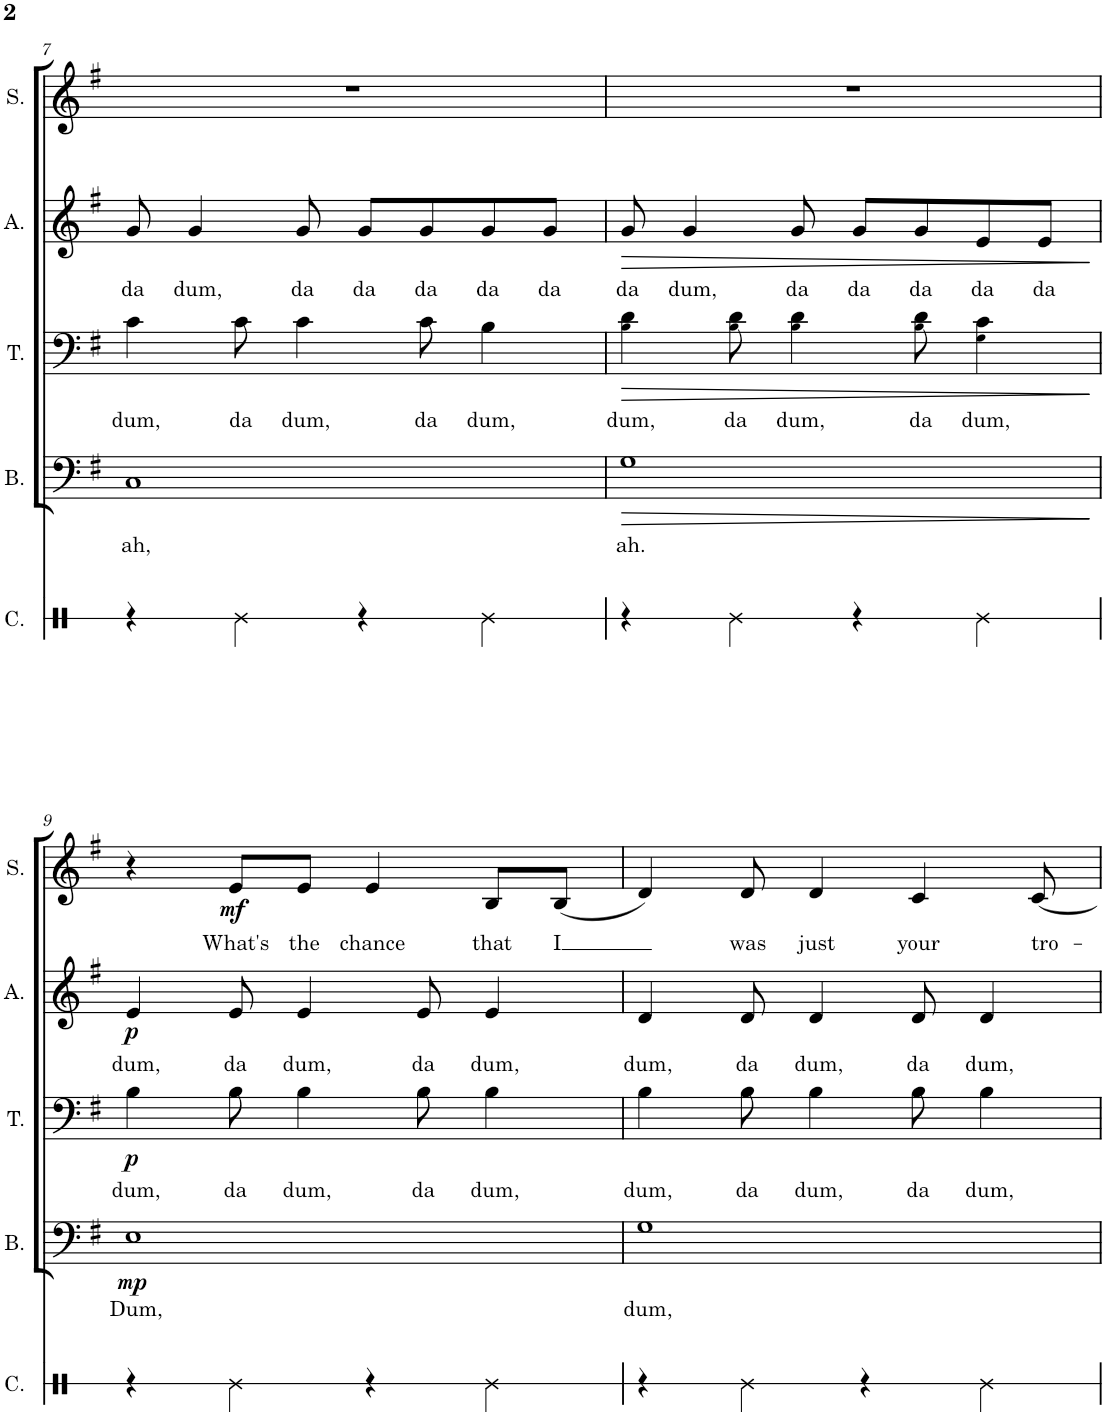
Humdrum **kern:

**kern	**kern	**text	**dynam	**kern	**text	**dynam	**kern	**text	**dynam	**kern	**text	**dynam
*part5	*part4	*part4	*part4	*part3	*part3	*part3	*part2	*part2	*part2	*part1	*part1	*part1
*staff5	*staff4	*staff4	*staff4	*staff3	*staff3	*staff3	*staff2	*staff2	*staff2	*staff1	*staff1	*staff1
*I"Claps	*I"Bass	*	*	*I"Tenor	*	*	*I"Alto	*	*	*I"Soprano	*	*
*I'C.	*I'B.	*	*	*I'T.	*	*	*I'A.	*	*	*I'S.	*	*
!!LO:PB:g=z
*clefX	*clefF4	*	*	*clefF4	*	*	*clefG2	*	*	*clefG2	*	*
*k[]	*k[f#]	*	*	*k[f#]	*	*	*k[f#]	*	*	*k[f#]	*	*
*M4/4	*M4/4	*	*	*M4/4	*	*	*M4/4	*	*	*M4/4	*	*
=7	=7	=7	=7	=7	=7	=7	=7	=7	=7	=7	=7	=7
!	!	!LO:LY:b	!	!	!LO:LY:b	!	!	!LO:LY:b	!	!	!	!
4r	1C	ah,	.	4c\	dum,	.	8g/	da	.	1r	.	.
!	!	!	!	!	!	!	!	!LO:LY:b	!	!	!	!
.	.	.	.	.	.	.	4g/	dum,	.	.	.	.
!	!	!	!	!	!LO:LY:b	!	!	!	!	!	!	!
4Re\	.	.	.	8c\	da	.	.	.	.	.	.	.
!	!	!	!	!	!LO:LY:b	!	!	!LO:LY:b	!	!	!	!
.	.	.	.	4c\	dum,	.	8g/	da	.	.	.	.
!	!	!	!	!	!	!	!	!LO:LY:b	!	!	!	!
4r	.	.	.	.	.	.	8g/L	da	.	.	.	.
!	!	!	!	!	!LO:LY:b	!	!	!LO:LY:b	!	!	!	!
.	.	.	.	8c\	da	.	8g/	da	.	.	.	.
!	!	!	!	!	!LO:LY:b	!	!	!LO:LY:b	!	!	!	!
4Re\	.	.	.	4B\	dum,	.	8g/	da	.	.	.	.
!	!	!	!	!	!	!	!	!LO:LY:b	!	!	!	!
.	.	.	.	.	.	.	8g/J	da	.	.	.	.
=8	=8	=8	=8	=8	=8	=8	=8	=8	=8	=8	=8	=8
!	!	!LO:LY:b	!LO:HP:b	!	!LO:LY:b	!LO:HP:b	!	!LO:LY:b	!LO:HP:b	!	!	!
4r	1G	ah.	>	4B!\ 4d\	dum,	>	8g/	da	>	1r	.	.
!	!	!	!	!	!	!	!	!LO:LY:b	!	!	!	!
.	.	.	.	.	.	.	4g/	dum,	.	.	.	.
!	!	!	!	!	!LO:LY:b	!	!	!	!	!	!	!
4Re\	.	.	.	8B!\ 8d\	da	.	.	.	.	.	.	.
!	!	!	!	!	!LO:LY:b	!	!	!LO:LY:b	!	!	!	!
.	.	.	.	4B!\ 4d\	dum,	.	8g/	da	.	.	.	.
!	!	!	!	!	!	!	!	!LO:LY:b	!	!	!	!
4r	.	.	.	.	.	.	8g/L	da	.	.	.	.
!	!	!	!	!	!LO:LY:b	!	!	!LO:LY:b	!	!	!	!
.	.	.	.	8B!\ 8d\	da	.	8g/	da	.	.	.	.
!	!	!	!	!	!LO:LY:b	!	!	!LO:LY:b	!	!	!	!
4Re\	.	.	.	4G!\ 4c\	dum,	.	8e/	da	.	.	.	.
!	!	!	!	!	!	!	!	!LO:LY:b	!	!	!	!
.	.	.	.	.	.	.	8e/J	da	.	.	.	.
.	.	.	]	.	.	]	.	.	]	.	.	.
!!LO:LB:g=z
=9	=9	=9	=9	=9	=9	=9	=9	=9	=9	=9	=9	=9
!	!	!LO:LY:b	!LO:DY:b	!	!LO:LY:b	!LO:DY:b	!	!LO:LY:b	!LO:DY:b	!	!	!
4r	1E	Dum,	mp	4B\	dum,	p	4e/	dum,	p	4r	.	.
!	!	!	!	!	!LO:LY:b	!	!	!LO:LY:b	!	!	!LO:LY:b	!LO:DY:b
4Re\	.	.	.	8B\	da	.	8e/	da	.	8e/L	What's	mf
!	!	!	!	!	!LO:LY:b	!	!	!LO:LY:b	!	!	!LO:LY:b	!
.	.	.	.	4B\	dum,	.	4e/	dum,	.	8e/J	the	.
!	!	!	!	!	!	!	!	!	!	!	!LO:LY:b	!
4r	.	.	.	.	.	.	.	.	.	4e/	chance	.
!	!	!	!	!	!LO:LY:b	!	!	!LO:LY:b	!	!	!	!
.	.	.	.	8B\	da	.	8e/	da	.	.	.	.
!	!	!	!	!	!LO:LY:b	!	!	!LO:LY:b	!	!	!LO:LY:b	!
4Re\	.	.	.	4B\	dum,	.	4e/	dum,	.	8B/L	that	.
!	!	!	!	!	!	!	!	!	!	!	!LO:LY:b	!
.	.	.	.	.	.	.	.	.	.	(8B/J	I	.
=10	=10	=10	=10	=10	=10	=10	=10	=10	=10	=10	=10	=10
!	!	!LO:LY:b	!	!	!LO:LY:b	!	!	!LO:LY:b	!	!	!	!
4r	1G	dum,	.	4B\	dum,	.	4d/	dum,	.	4d/)	.	.
!	!	!	!	!	!LO:LY:b	!	!	!LO:LY:b	!	!	!LO:LY:b	!
4Re\	.	.	.	8B\	da	.	8d/	da	.	8d/	was	.
!	!	!	!	!	!LO:LY:b	!	!	!LO:LY:b	!	!	!LO:LY:b	!
.	.	.	.	4B\	dum,	.	4d/	dum,	.	4d/	just	.
4r	.	.	.	.	.	.	.	.	.	.	.	.
!	!	!	!	!	!LO:LY:b	!	!	!LO:LY:b	!	!	!LO:LY:b	!
.	.	.	.	8B\	da	.	8d/	da	.	4c/	your	.
!	!	!	!	!	!LO:LY:b	!	!	!LO:LY:b	!	!	!	!
4Re\	.	.	.	4B\	dum,	.	4d/	dum,	.	.	.	.
!	!	!	!	!	!	!	!	!	!	!	!LO:LY:b	!
.	.	.	.	.	.	.	.	.	.	[8c/	tro-	.
=	=	=	=	=	=	=	=	=	=	=	=	=
*-	*-	*-	*-	*-	*-	*-	*-	*-	*-	*-	*-	*-
